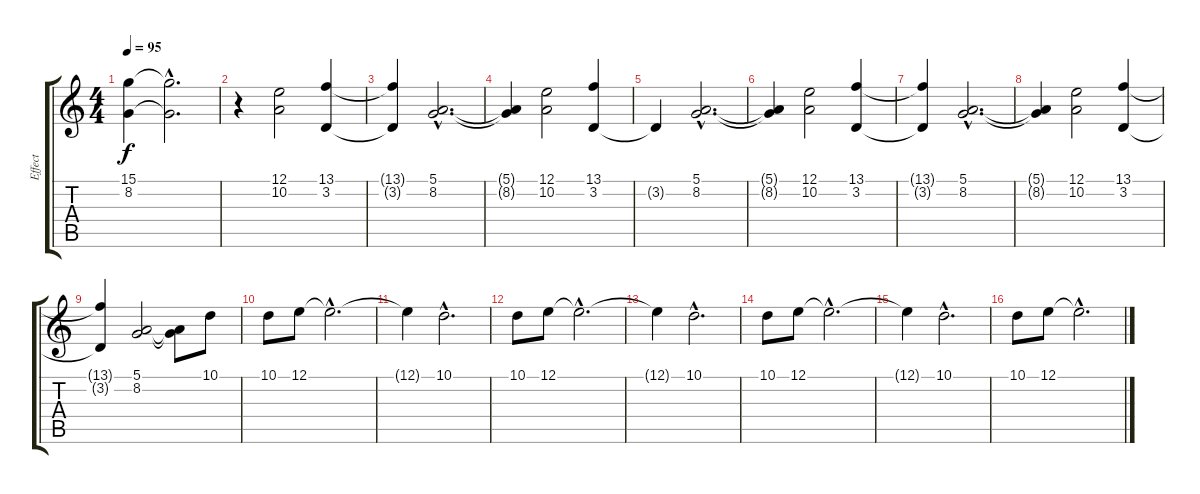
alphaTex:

\track ("Effect" "Effect") {instrument stringensemble2}
\staff {score tabs}
\tuning (E4 B3 G3 D3 A2 E2) {hide}
\ts (4 4)
\tempo 95
\clef g2
\ks c
(15.1 8.2).4{dy f} (15.1{hac t} 8.2{hac t}).2{d} |
r.4 (12.1 10.2).2 (13.1 3.2).4 |
(13.1{t} 3.2{t}).4 (5.1{hac} 8.2{hac}).2{d} |
(5.1{t} 8.2{t}).4 (12.1 10.2).2 (13.1 3.2).4 |
3.2{t}.4 (5.1{hac} 8.2{hac}).2{d} |
(5.1{t} 8.2{t}).4 (12.1 10.2).2 (13.1 3.2).4 |
(13.1{t} 3.2{t}).4 (5.1{hac} 8.2{hac}).2{d} |
(5.1{t} 8.2{t}).4 (12.1 10.2).2 (13.1 3.2).4 |
(13.1{t} 3.2{t}).4 (5.1 8.2).2 (5.1{t} 8.2{t}).8 10.1.8 |
10.1.8 12.1.8 12.1{hac t}.2{d} |
12.1{t}.4 10.1{hac}.2{d} |
10.1.8 12.1.8 12.1{hac t}.2{d} |
12.1{t}.4 10.1{hac}.2{d} |
10.1.8 12.1.8 12.1{hac t}.2{d} |
12.1{t}.4 10.1{hac}.2{d} |
10.1.8 12.1.8 12.1{hac t}.2{d}
